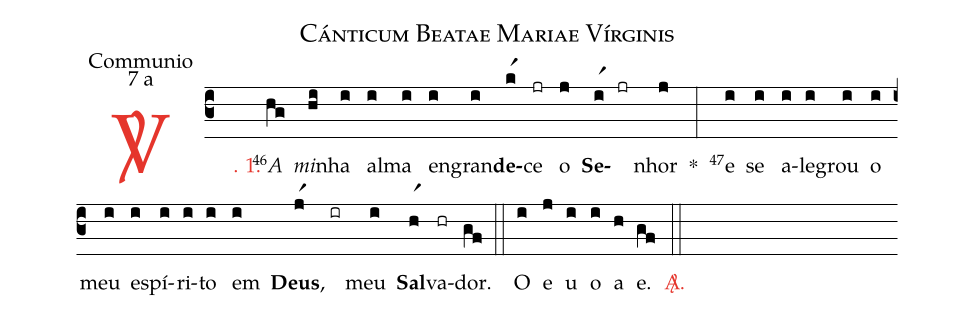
name: Cánticum Beatae Mariae Vírginis;
office-part: Communio;
mode: 7;
mode-differentia: a;
%%
(c3)

<c><sp>V/</sp>. 1.</c>() <v>\VSup{46}</v><i>A</i>(hg) <i>mi</i>(hi)nha(i) al(i)ma(i) en(i)gran(i)<b>de</b>(kr1)ce(jr) o(j) <b>Se</b>(ir1)(jr)nhor(j) *(:) <v>\VSup{47}</v>e(i) se(i) a(i)le(i)grou(i) o(i) meu(i) es(i)pí(i)ri(i)to(i) em(i) <b>Deus</b>,(jr1) (ir) meu(i) <b>Sal</b>(hr1)va(hr)dor.(gf)

(::)

<eu>O(i) e(j) u(i) o(i) a(h) e.</eu>(gf)

<c><sp>A/</sp>.</c>(::)
